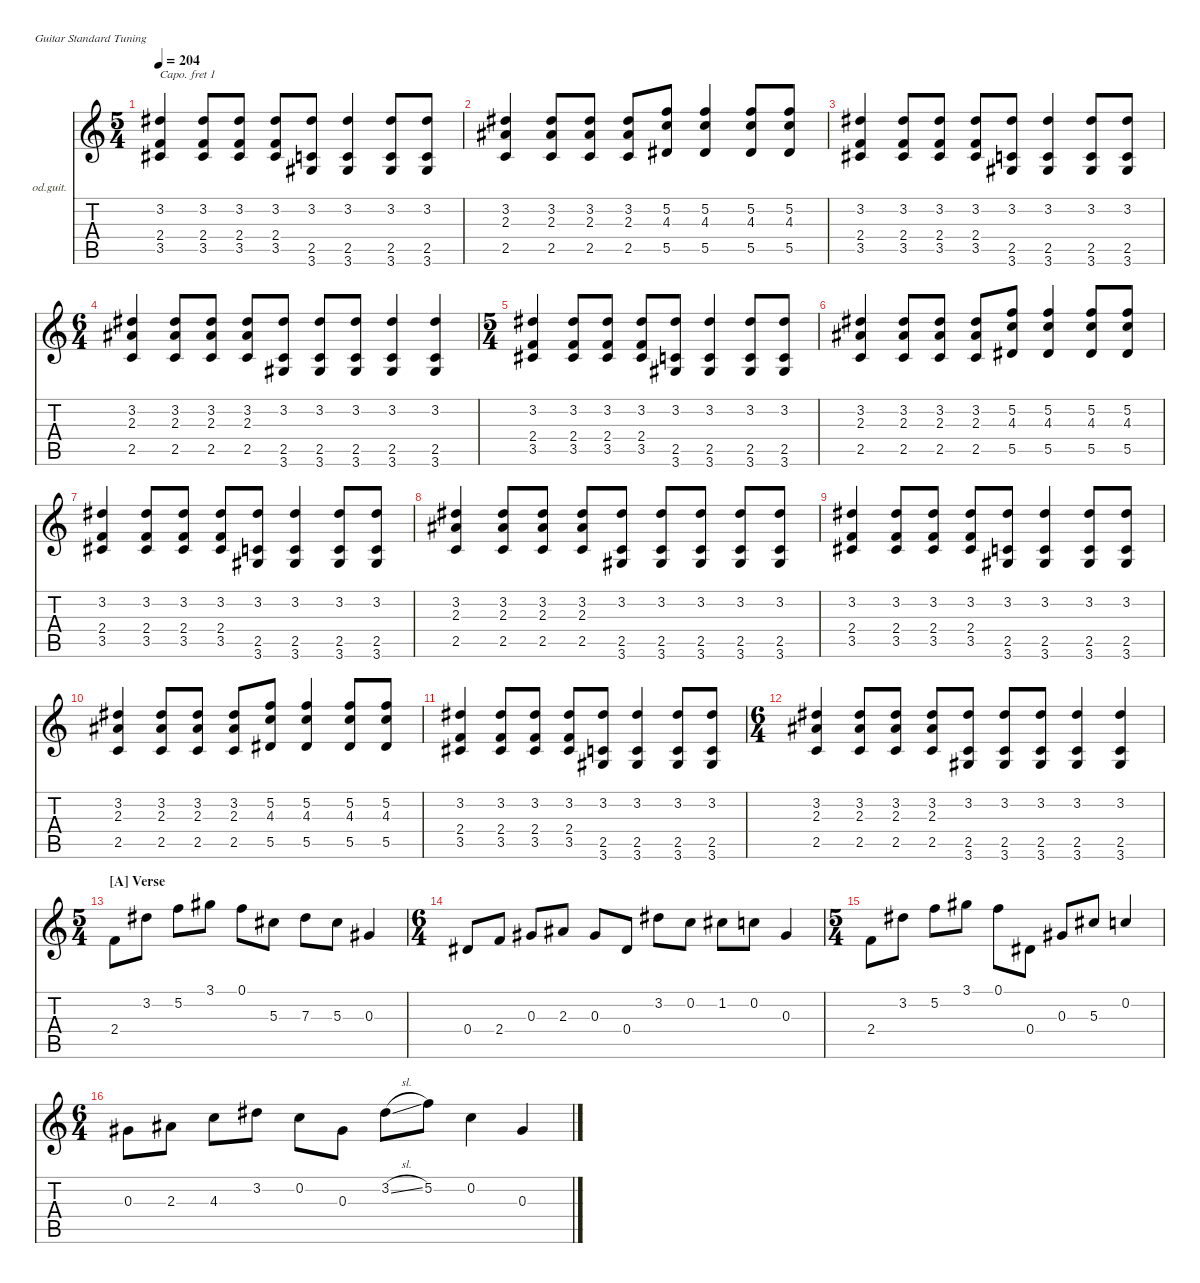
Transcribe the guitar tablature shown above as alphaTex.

\hideDynamics
\bracketExtendMode nobrackets
\firstSystemTrackNameOrientation horizontal
\otherSystemsTrackNameOrientation horizontal
\track ("Overdriven Guitar" "od.guit.") {instrument overdrivenguitar}
\staff {score tabs}
\capo 1
\tuning (E4 B3 G3 D3 A2 E2)
\ts (5 4)
\tempo 204
\clef g2
\ks aminor
(3.5{acc #} 2.4 3.2{acc #}).4{dy mf beam Up} (3.5{acc #} 2.4 3.2{acc #}).8{beam Up} (3.5{acc #} 2.4 3.2{acc #}).8{beam Up} (3.5{acc #} 2.4 3.2{acc #}).8{beam Up} (3.2{acc #} 3.6{acc #} 2.5).8{beam Up} (3.2{acc #} 3.6{acc #} 2.5).4{beam Up} (3.2{acc #} 3.6{acc #} 2.5).8{beam Up} (3.2{acc #} 3.6{acc #} 2.5).8{beam Up} |
(3.2{acc #} 2.5 2.3{acc #}).4{beam Up} (3.2{acc #} 2.5 2.3{acc #}).8{beam Up} (3.2{acc #} 2.5 2.3{acc #}).8{beam Up} (3.2{acc #} 2.5 2.3{acc #}).8{beam Up} (5.5{acc #} 4.3 5.2).8{beam Up} (5.5{acc #} 4.3 5.2).4{beam Up} (5.5{acc #} 4.3 5.2).8{beam Up} (5.5{acc #} 4.3 5.2).8{beam Up} |
(3.5{acc #} 2.4 3.2{acc #}).4{beam Up} (3.5{acc #} 2.4 3.2{acc #}).8{beam Up} (3.5{acc #} 2.4 3.2{acc #}).8{beam Up} (3.5{acc #} 2.4 3.2{acc #}).8{beam Up} (3.2{acc #} 3.6{acc #} 2.5).8{beam Up} (3.2{acc #} 3.6{acc #} 2.5).4{beam Up} (3.2{acc #} 3.6{acc #} 2.5).8{beam Up} (3.2{acc #} 3.6{acc #} 2.5).8{beam Up} |
\ts (6 4)
(3.2{acc #} 2.5 2.3{acc #}).4{beam Up} (3.2{acc #} 2.5 2.3{acc #}).8{beam Up} (3.2{acc #} 2.5 2.3{acc #}).8{beam Up} (3.2{acc #} 2.5 2.3{acc #}).8{beam Up} (3.2{acc #} 3.6{acc #} 2.5).8{beam Up} (3.2{acc #} 3.6{acc #} 2.5).8{beam Up} (3.2{acc #} 3.6{acc #} 2.5).8{beam Up} (3.2{acc #} 3.6{acc #} 2.5).4{beam Up} (3.2{acc #} 3.6{acc #} 2.5).4{beam Up} |
\ts (5 4)
(3.5{acc #} 2.4 3.2{acc #}).4{beam Up} (3.5{acc #} 2.4 3.2{acc #}).8{beam Up} (3.5{acc #} 2.4 3.2{acc #}).8{beam Up} (3.5{acc #} 2.4 3.2{acc #}).8{beam Up} (3.2{acc #} 3.6{acc #} 2.5).8{beam Up} (3.2{acc #} 3.6{acc #} 2.5).4{beam Up} (3.2{acc #} 3.6{acc #} 2.5).8{beam Up} (3.2{acc #} 3.6{acc #} 2.5).8{beam Up} |
(3.2{acc #} 2.5 2.3{acc #}).4{beam Up} (3.2{acc #} 2.5 2.3{acc #}).8{beam Up} (3.2{acc #} 2.5 2.3{acc #}).8{beam Up} (3.2{acc #} 2.5 2.3{acc #}).8{beam Up} (5.5{acc #} 4.3 5.2).8{beam Up} (5.5{acc #} 4.3 5.2).4{beam Up} (5.5{acc #} 4.3 5.2).8{beam Up} (5.5{acc #} 4.3 5.2).8{beam Up} |
(3.5{acc #} 2.4 3.2{acc #}).4{beam Up} (3.5{acc #} 2.4 3.2{acc #}).8{beam Up} (3.5{acc #} 2.4 3.2{acc #}).8{beam Up} (3.5{acc #} 2.4 3.2{acc #}).8{beam Up} (3.2{acc #} 3.6{acc #} 2.5).8{beam Up} (3.2{acc #} 3.6{acc #} 2.5).4{beam Up} (3.2{acc #} 3.6{acc #} 2.5).8{beam Up} (3.2{acc #} 3.6{acc #} 2.5).8{beam Up} |
(3.2{acc #} 2.5 2.3{acc #}).4{beam Up} (3.2{acc #} 2.5 2.3{acc #}).8{beam Up} (3.2{acc #} 2.5 2.3{acc #}).8{beam Up} (3.2{acc #} 2.5 2.3{acc #}).8{beam Up} (3.2{acc #} 3.6{acc #} 2.5).8{beam Up} (3.2{acc #} 3.6{acc #} 2.5).8{beam Up} (3.2{acc #} 3.6{acc #} 2.5).8{beam Up} (3.2{acc #} 3.6{acc #} 2.5).8{beam Up} (3.2{acc #} 3.6{acc #} 2.5).8{beam Up} |
(3.5{acc #} 2.4 3.2{acc #}).4{beam Up} (3.5{acc #} 2.4 3.2{acc #}).8{beam Up} (3.5{acc #} 2.4 3.2{acc #}).8{beam Up} (3.5{acc #} 2.4 3.2{acc #}).8{beam Up} (3.2{acc #} 3.6{acc #} 2.5).8{beam Up} (3.2{acc #} 3.6{acc #} 2.5).4{beam Up} (3.2{acc #} 3.6{acc #} 2.5).8{beam Up} (3.2{acc #} 3.6{acc #} 2.5).8{beam Up} |
(3.2{acc #} 2.5 2.3{acc #}).4{beam Up} (3.2{acc #} 2.5 2.3{acc #}).8{beam Up} (3.2{acc #} 2.5 2.3{acc #}).8{beam Up} (3.2{acc #} 2.5 2.3{acc #}).8{beam Up} (5.5{acc #} 4.3 5.2).8{beam Up} (5.5{acc #} 4.3 5.2).4{beam Up} (5.5{acc #} 4.3 5.2).8{beam Up} (5.5{acc #} 4.3 5.2).8{beam Up} |
(3.5{acc #} 2.4 3.2{acc #}).4{beam Up} (3.5{acc #} 2.4 3.2{acc #}).8{beam Up} (3.5{acc #} 2.4 3.2{acc #}).8{beam Up} (3.5{acc #} 2.4 3.2{acc #}).8{beam Up} (3.2{acc #} 3.6{acc #} 2.5).8{beam Up} (3.2{acc #} 3.6{acc #} 2.5).4{beam Up} (3.2{acc #} 3.6{acc #} 2.5).8{beam Up} (3.2{acc #} 3.6{acc #} 2.5).8{beam Up} |
\ts (6 4)
(3.2{acc #} 2.5 2.3{acc #}).4{beam Up} (3.2{acc #} 2.5 2.3{acc #}).8{beam Up} (3.2{acc #} 2.5 2.3{acc #}).8{beam Up} (3.2{acc #} 2.5 2.3{acc #}).8{beam Up} (3.2{acc #} 3.6{acc #} 2.5).8{beam Up} (3.2{acc #} 3.6{acc #} 2.5).8{beam Up} (3.2{acc #} 3.6{acc #} 2.5).8{beam Up} (3.2{acc #} 3.6{acc #} 2.5).4{beam Up} (3.2{acc #} 3.6{acc #} 2.5).4{beam Up} |
\ts (5 4)
\section ("A" "Verse")
2.4.8{beam Down} 3.2{acc #}.8{beam Down} 5.2.8{beam Down} 3.1{acc #}.8{beam Down} 0.1.8{beam Down} 5.3{acc #}.8{beam Down} 7.3{acc #}.8{beam Down} 5.3{acc #}.8{beam Down} 0.3{acc #}.4{beam Up} |
\ts (6 4)
0.4{acc #}.8{beam Up} 2.4.8{beam Up} 0.3{acc #}.8{beam Up} 2.3{acc #}.8{beam Up} 0.3{acc #}.8{beam Up} 0.4{acc #}.8{beam Up} 3.2{acc #}.8{beam Down} 0.2.8{beam Down} 1.2{acc #}.8{beam Down} 0.2.8{beam Down} 0.3{acc #}.4{beam Up} |
\ts (5 4)
2.4.8{beam Down} 3.2{acc #}.8{beam Down} 5.2.8{beam Down} 3.1{acc #}.8{beam Down} 0.1.8{beam Down} 0.4{acc #}.8{beam Down} 0.3{acc #}.8{beam Up} 5.3{acc #}.8{beam Up} 0.2.4{beam Up} |
\ts (6 4)
0.3{acc #}.8{beam Down} 2.3{acc #}.8{beam Down} 4.3.8{beam Down} 3.2{acc #}.8{beam Down} 0.2.8{beam Down} 0.3{acc #}.8{beam Down} 3.2{sl acc #}.8{beam Down} 5.2.8{beam Down} 0.2.4{beam Down} 0.3{acc #}.4{beam Up}
